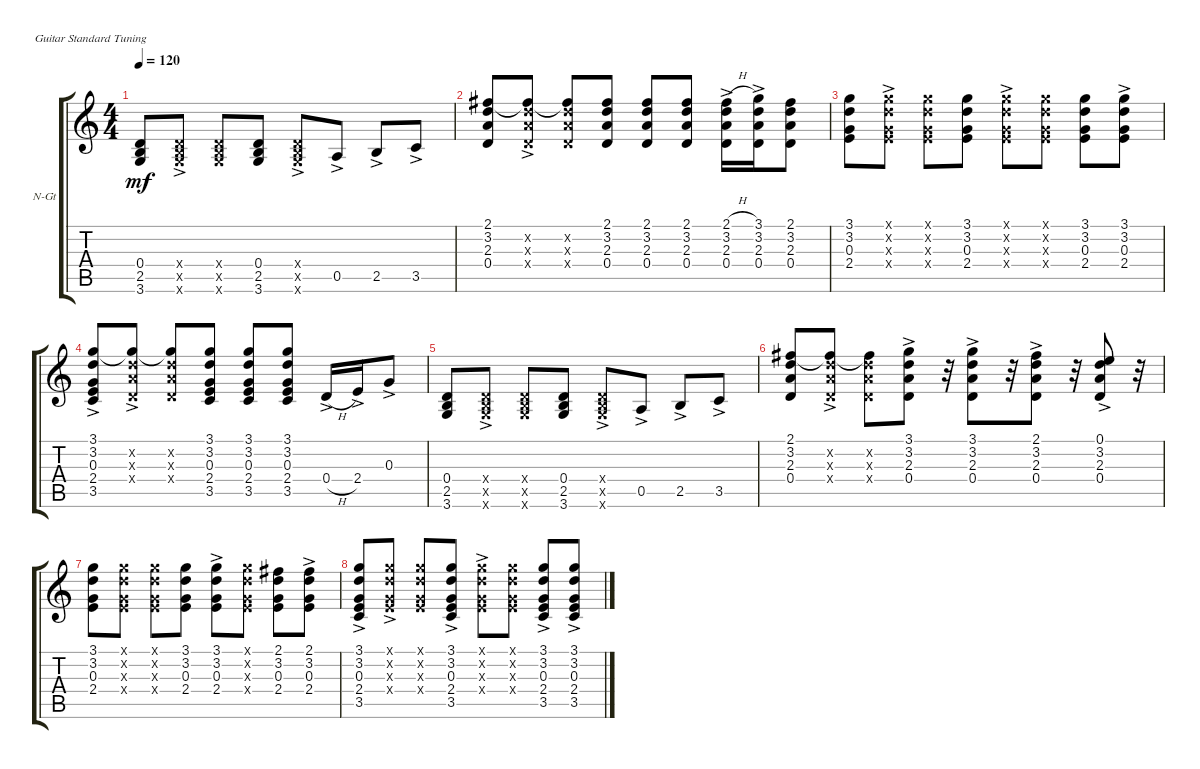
\defaultSystemsLayout 4
\bracketExtendMode groupsimilarinstruments
\firstSystemTrackNameOrientation horizontal
\otherSystemsTrackNameOrientation horizontal
\track ("Nylon Guitar" "N-Gt") {instrument acousticguitarnylon}
\staff {score tabs}
\tuning (E4 B3 G3 D3 A2 E2)
\ts (4 4)
\tempo 120
\clef g2
\scale
0.487395
\ks c
(3.6 2.5 0.4).8{dy mf instrument acousticguitarnylon} (3.6{ac x} 2.5{ac x} 0.4{ac x}).8 (3.6{x} 2.5{x} 0.4{x}).8 (3.6 2.5 0.4).8 (3.6{ac x} 2.5{ac x} 0.4{ac x}).8 0.5{ac}.8 2.5{ac}.8 3.5{ac}.8 |
\scale
0.256303 (0.4 2.3 3.2 2.1).8 (2.1{ac t} 3.2{ac x} 2.3{ac x} 0.4{ac x}).8 (2.1{t} 0.4{x} 2.3{x} 3.2{x}).8 (0.4 2.3 3.2 2.1).8 (0.4 2.3 3.2 2.1).8 (0.4 2.3 3.2 2.1).8 (0.4 2.3 3.2 2.1{h ac}).16 (0.4 2.3 3.2 3.1{ac}).16 (0.4 2.3 3.2 2.1).8 |
\scale
0.256303 (2.4 3.1 3.2 0.3).8 (2.4{ac x} 3.1{ac x} 3.2{ac x} 0.3{ac x}).8 (2.4{x} 3.1{x} 3.2{x} 0.3{x}).8 (2.4 3.1 3.2 0.3).8 (2.4{ac x} 3.1{ac x} 3.2{ac x} 0.3{ac x}).8 (2.4{x} 3.1{x} 3.2{x} 0.3{x}).8 (2.4 3.1 3.2 0.3).8 (2.4{ac} 3.1{ac} 3.2{ac} 0.3{ac}).8 |
\scale
0.333333 (2.4{ac} 0.3{ac} 3.2{ac} 3.1{ac} 3.5{ac}).8 (3.1{ac t} 3.2{ac x} 2.3{ac x} 0.4{ac x}).8 (3.1{t} 0.4{x} 2.3{x} 3.2{x}).8 (2.4 0.3 3.2 3.1 3.5).8 (2.4 0.3 3.2 3.1 3.5).8 (2.4 0.3 3.2 3.1 3.5).8 0.4{h ac}.16 2.4{ac}.16 0.3{ac}.8 |
\scale
0.333333 (3.6 2.5 0.4).8 (3.6{ac x} 2.5{ac x} 0.4{ac x}).8 (3.6{x} 2.5{x} 0.4{x}).8 (3.6 2.5 0.4).8 (3.6{ac x} 2.5{ac x} 0.4{ac x}).8 0.5{ac}.8 2.5{ac}.8 3.5{ac}.8 |
\scale
0.333333 (0.4 2.3 3.2 2.1).8 (2.1{ac t} 3.2{ac x} 2.3{ac x} 0.4{ac x}).8 (2.1{t} 0.4{x} 2.3{x} 3.2{x}).8 (0.4 2.3 3.2 3.1{ac}).8 r.32 (0.4 2.3 3.2 3.1{ac}).8 r.32 (0.4 2.3 3.2 2.1{ac}).8 r.32 (0.4 2.3 3.2 0.1{ac}).8 r.32 |
(3.1 3.2 0.3 2.4).8 (3.1{x} 3.2{x} 0.3{x} 2.4{x}).8 (3.1{x} 3.2{x} 0.3{x} 2.4{x}).8 (3.1 3.2 0.3 2.4).8 (3.1{ac} 3.2{ac} 0.3{ac} 2.4{ac}).8 (3.1{x} 3.2{x} 0.3{x} 2.4{x}).8 (2.1 3.2 0.3 2.4).8 (2.1{ac} 3.2{ac} 0.3{ac} 2.4{ac}).8 |
(3.1 3.2 0.3 2.4 3.5{ac}).8 (2.4{ac x} 3.1{ac x} 3.2{ac x} 0.3{ac x}).8 (2.4{x} 3.1{x} 3.2{x} 0.3{x}).8 (3.1 3.2 0.3 2.4 3.5{ac}).8 (2.4{ac x} 3.1{ac x} 3.2{ac x} 0.3{ac x}).8 (2.4{x} 3.1{x} 3.2{x} 0.3{x}).8 (3.1{ac} 3.2 0.3 2.4 3.5{ac}).8 (3.1{ac} 3.2{ac} 0.3{ac} 2.4{ac} 3.5{ac}).8
